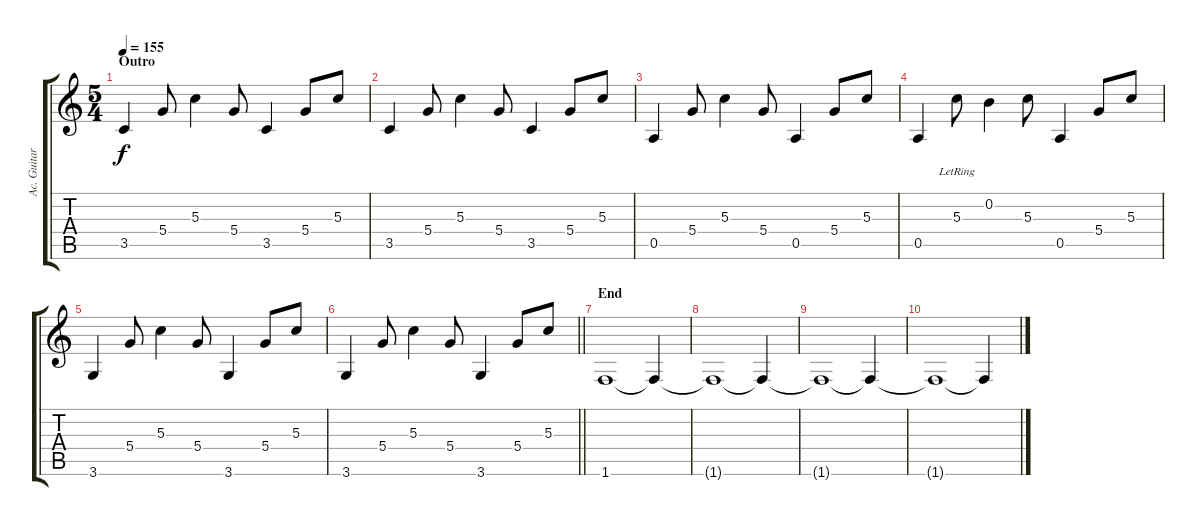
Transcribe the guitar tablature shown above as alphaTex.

\track ("Ac. Guitar" "Ac. Guitar") {instrument acousticguitarsteel}
\staff {score tabs}
\tuning (E4 B3 G3 D3 A2 E2) {hide}
\ts (5 4)
\section ("" "Outro")
\tempo 155
\clef g2
\ks c
3.5.4{dy f} 5.4.8 5.3.4 5.4.8 3.5.4 5.4.8 5.3.8 |
3.5.4 5.4.8 5.3.4 5.4.8 3.5.4 5.4.8 5.3.8 |
0.5.4 5.4.8 5.3.4 5.4.8 0.5.4 5.4.8 5.3.8 |
0.5.4 5.3{lr}.8 0.2.4 5.3.8 0.5.4 5.4.8 5.3.8 |
3.6.4 5.4.8 5.3.4 5.4.8 3.6.4 5.4.8 5.3.8 |
\barLineRight lightlight
3.6.4 5.4.8 5.3.4 5.4.8 3.6.4 5.4.8 5.3.8 |
\section ("" "End")
1.6.1 1.6{t}.4 |
1.6{t}.1 1.6{t}.4 |
1.6{t}.1 1.6{t}.4 |
1.6{t}.1 1.6{t}.4
